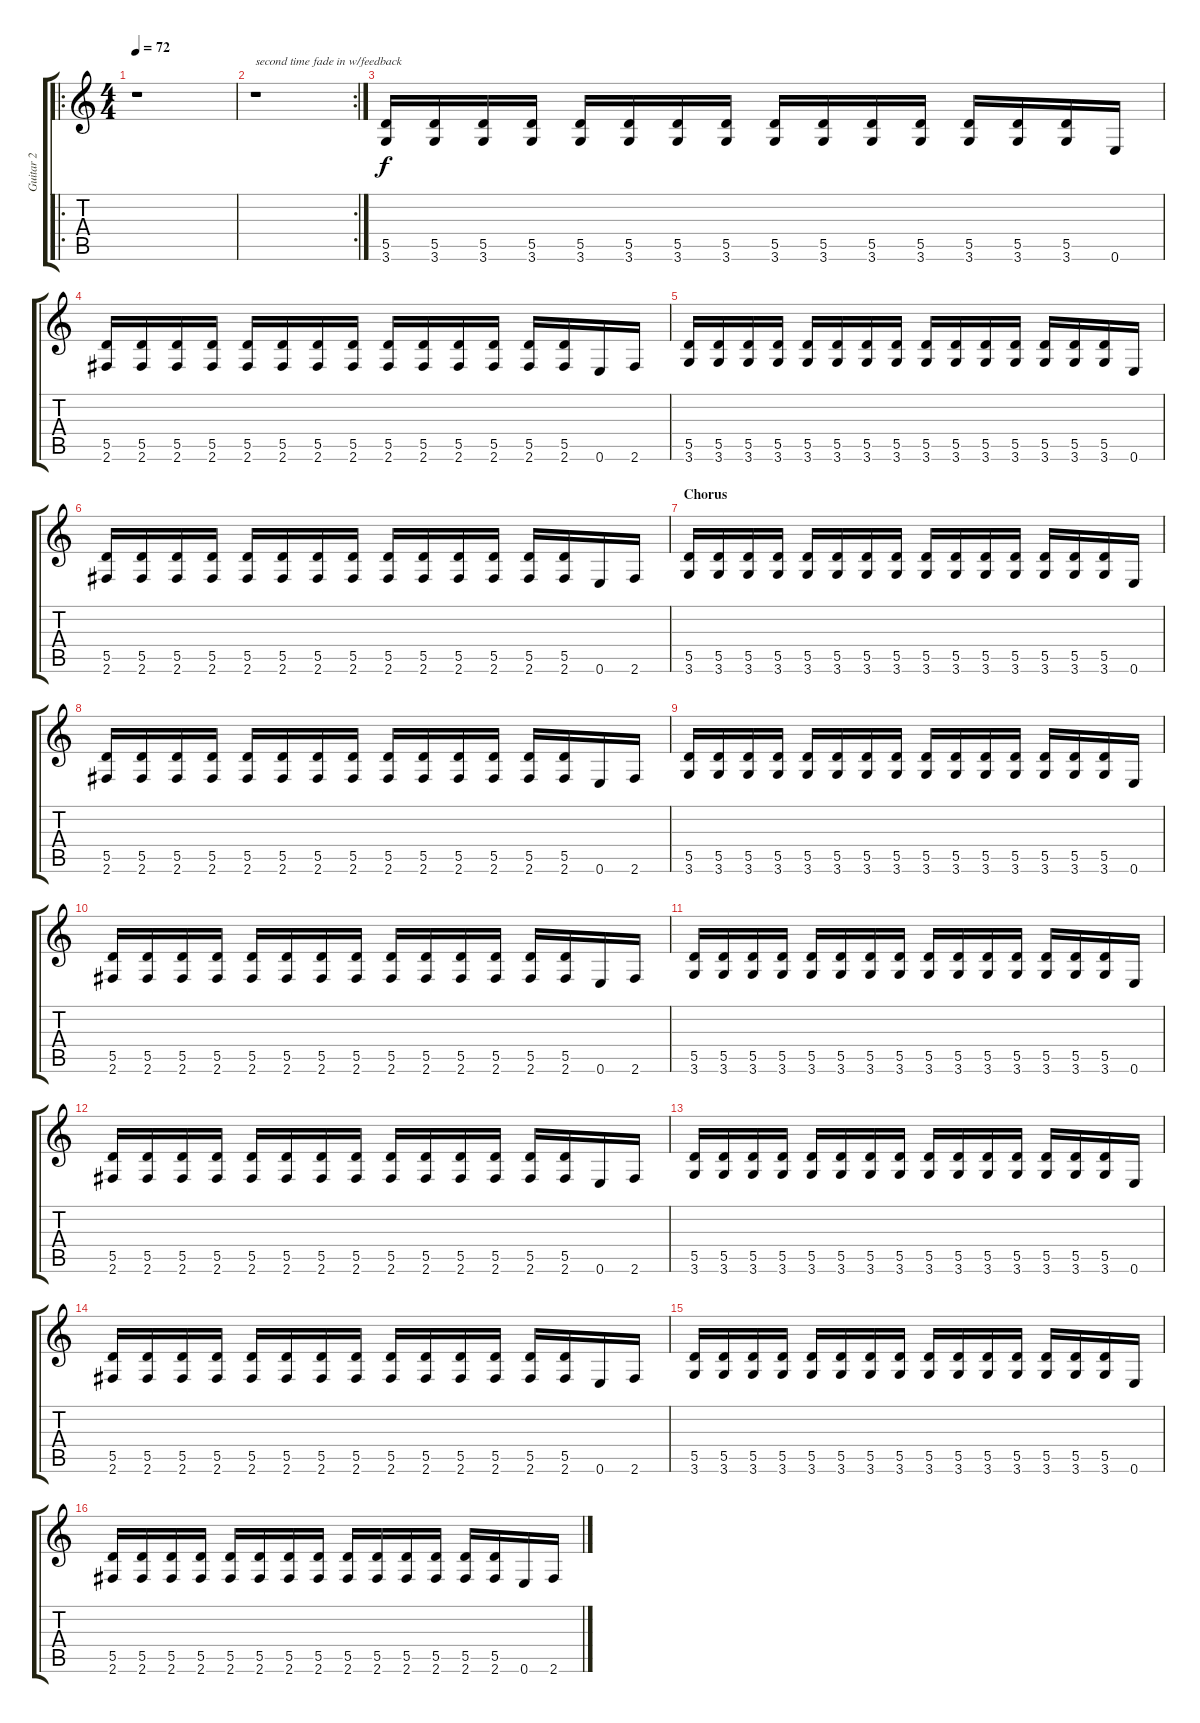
\track ("Guitar 2" "Guitar 2") {instrument distortionguitar}
\staff {score tabs}
\tuning (E4 B3 G3 D3 A2 E2) {hide}
\ro
\ts (4 4)
\tempo 72
\clef g2
\ks c
r.1{dy f} |
\rc 2
r.1{txt "second time fade in w/feedback"} |
(5.5 3.6).16{volume 13} (5.5 3.6).16 (5.5 3.6).16 (5.5 3.6).16 (5.5 3.6).16 (5.5 3.6).16 (5.5 3.6).16 (5.5 3.6).16 (5.5 3.6).16 (5.5 3.6).16 (5.5 3.6).16 (5.5 3.6).16 (5.5 3.6).16 (5.5 3.6).16 (5.5 3.6).16 0.6.16 |
(5.5 2.6).16 (5.5 2.6).16 (5.5 2.6).16 (5.5 2.6).16 (5.5 2.6).16 (5.5 2.6).16 (5.5 2.6).16 (5.5 2.6).16 (5.5 2.6).16 (5.5 2.6).16 (5.5 2.6).16 (5.5 2.6).16 (5.5 2.6).16 (5.5 2.6).16 0.6.16 2.6.16 |
(5.5 3.6).16 (5.5 3.6).16 (5.5 3.6).16 (5.5 3.6).16 (5.5 3.6).16 (5.5 3.6).16 (5.5 3.6).16 (5.5 3.6).16 (5.5 3.6).16 (5.5 3.6).16 (5.5 3.6).16 (5.5 3.6).16 (5.5 3.6).16 (5.5 3.6).16 (5.5 3.6).16 0.6.16 |
(5.5 2.6).16 (5.5 2.6).16 (5.5 2.6).16 (5.5 2.6).16 (5.5 2.6).16 (5.5 2.6).16 (5.5 2.6).16 (5.5 2.6).16 (5.5 2.6).16 (5.5 2.6).16 (5.5 2.6).16 (5.5 2.6).16 (5.5 2.6).16 (5.5 2.6).16 0.6.16 2.6.16 |
\section ("" "Chorus")
(5.5 3.6).16 (5.5 3.6).16 (5.5 3.6).16 (5.5 3.6).16 (5.5 3.6).16 (5.5 3.6).16 (5.5 3.6).16 (5.5 3.6).16 (5.5 3.6).16 (5.5 3.6).16 (5.5 3.6).16 (5.5 3.6).16 (5.5 3.6).16 (5.5 3.6).16 (5.5 3.6).16 0.6.16 |
(5.5 2.6).16 (5.5 2.6).16 (5.5 2.6).16 (5.5 2.6).16 (5.5 2.6).16 (5.5 2.6).16 (5.5 2.6).16 (5.5 2.6).16 (5.5 2.6).16 (5.5 2.6).16 (5.5 2.6).16 (5.5 2.6).16 (5.5 2.6).16 (5.5 2.6).16 0.6.16 2.6.16 |
(5.5 3.6).16 (5.5 3.6).16 (5.5 3.6).16 (5.5 3.6).16 (5.5 3.6).16 (5.5 3.6).16 (5.5 3.6).16 (5.5 3.6).16 (5.5 3.6).16 (5.5 3.6).16 (5.5 3.6).16 (5.5 3.6).16 (5.5 3.6).16 (5.5 3.6).16 (5.5 3.6).16 0.6.16 |
(5.5 2.6).16 (5.5 2.6).16 (5.5 2.6).16 (5.5 2.6).16 (5.5 2.6).16 (5.5 2.6).16 (5.5 2.6).16 (5.5 2.6).16 (5.5 2.6).16 (5.5 2.6).16 (5.5 2.6).16 (5.5 2.6).16 (5.5 2.6).16 (5.5 2.6).16 0.6.16 2.6.16 |
(5.5 3.6).16 (5.5 3.6).16 (5.5 3.6).16 (5.5 3.6).16 (5.5 3.6).16 (5.5 3.6).16 (5.5 3.6).16 (5.5 3.6).16 (5.5 3.6).16 (5.5 3.6).16 (5.5 3.6).16 (5.5 3.6).16 (5.5 3.6).16 (5.5 3.6).16 (5.5 3.6).16 0.6.16 |
(5.5 2.6).16 (5.5 2.6).16 (5.5 2.6).16 (5.5 2.6).16 (5.5 2.6).16 (5.5 2.6).16 (5.5 2.6).16 (5.5 2.6).16 (5.5 2.6).16 (5.5 2.6).16 (5.5 2.6).16 (5.5 2.6).16 (5.5 2.6).16 (5.5 2.6).16 0.6.16 2.6.16 |
(5.5 3.6).16 (5.5 3.6).16 (5.5 3.6).16 (5.5 3.6).16 (5.5 3.6).16 (5.5 3.6).16 (5.5 3.6).16 (5.5 3.6).16 (5.5 3.6).16 (5.5 3.6).16 (5.5 3.6).16 (5.5 3.6).16 (5.5 3.6).16 (5.5 3.6).16 (5.5 3.6).16 0.6.16 |
(5.5 2.6).16 (5.5 2.6).16 (5.5 2.6).16 (5.5 2.6).16 (5.5 2.6).16 (5.5 2.6).16 (5.5 2.6).16 (5.5 2.6).16 (5.5 2.6).16 (5.5 2.6).16 (5.5 2.6).16 (5.5 2.6).16 (5.5 2.6).16 (5.5 2.6).16 0.6.16 2.6.16 |
(5.5 3.6).16 (5.5 3.6).16 (5.5 3.6).16 (5.5 3.6).16 (5.5 3.6).16 (5.5 3.6).16 (5.5 3.6).16 (5.5 3.6).16 (5.5 3.6).16 (5.5 3.6).16 (5.5 3.6).16 (5.5 3.6).16 (5.5 3.6).16 (5.5 3.6).16 (5.5 3.6).16 0.6.16 |
(5.5 2.6).16 (5.5 2.6).16 (5.5 2.6).16 (5.5 2.6).16 (5.5 2.6).16 (5.5 2.6).16 (5.5 2.6).16 (5.5 2.6).16 (5.5 2.6).16 (5.5 2.6).16 (5.5 2.6).16 (5.5 2.6).16 (5.5 2.6).16 (5.5 2.6).16 0.6.16 2.6.16
